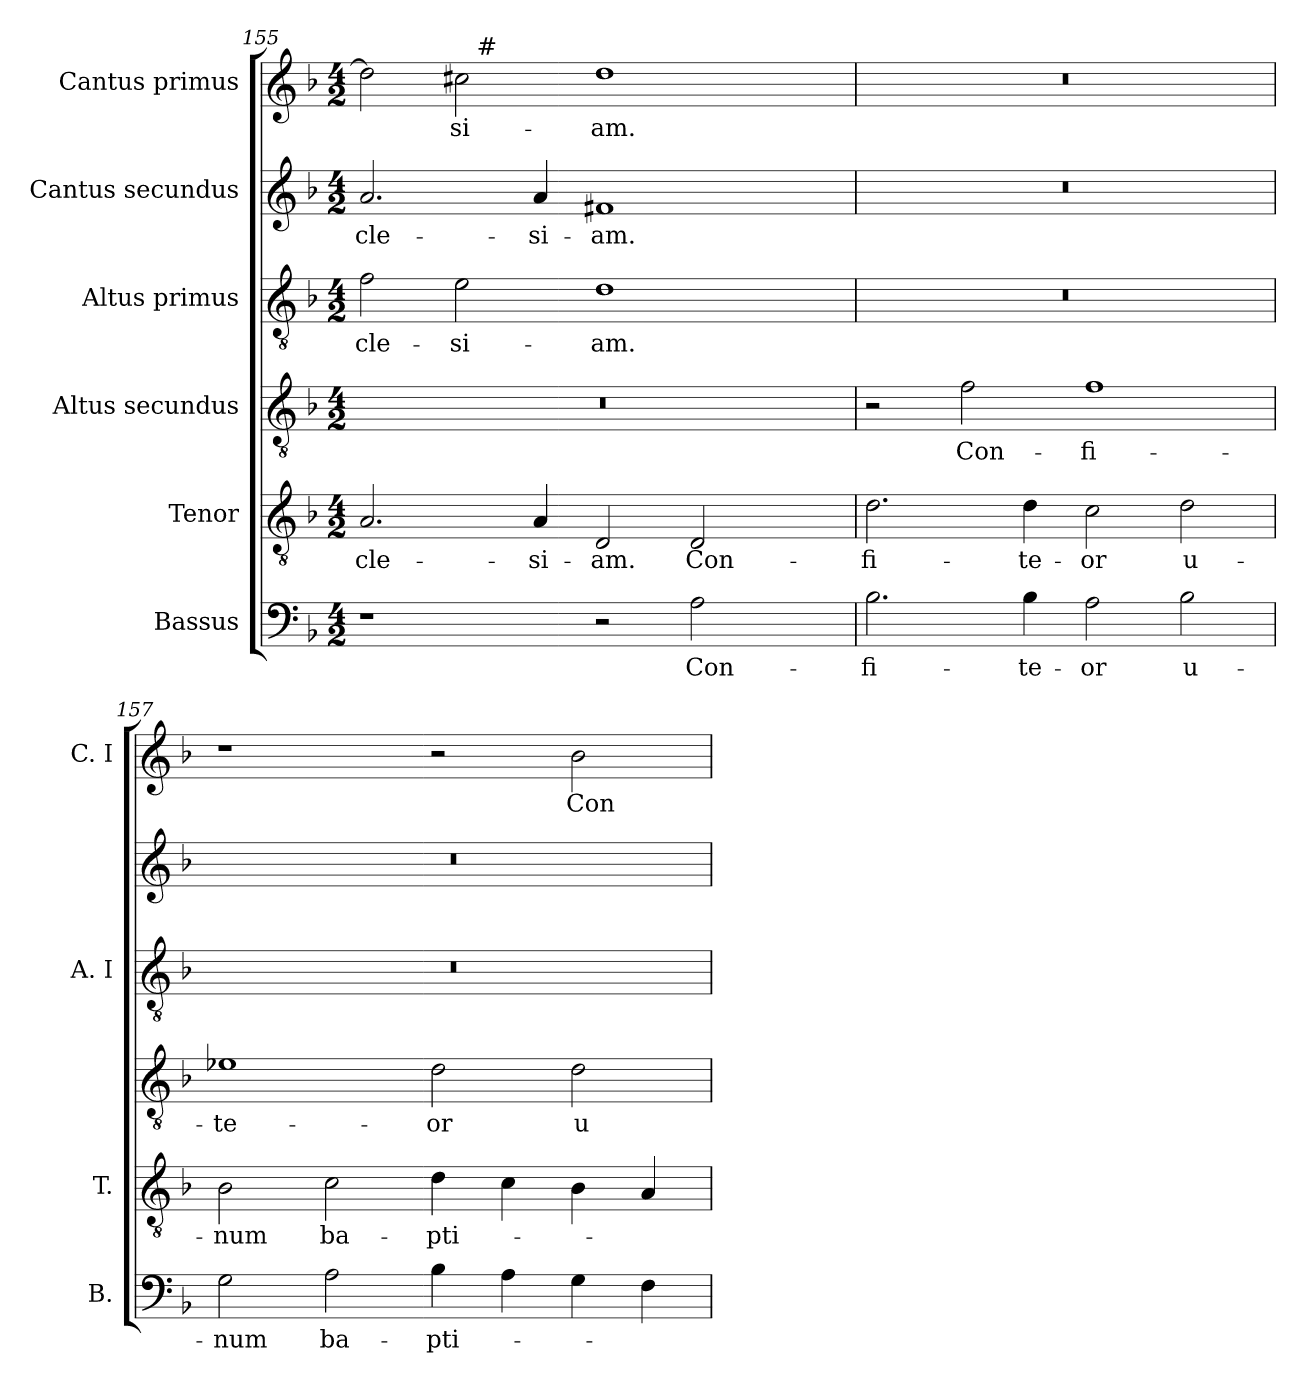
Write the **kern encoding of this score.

**kern	**text	**kern	**text	**kern	**text	**kern	**text	**kern	**text	**kern	**text
*part6	*part6	*part5	*part5	*part4	*part4	*part3	*part3	*part2	*part2	*part1	*part1
*staff6	*staff6	*staff5	*staff5	*staff4	*staff4	*staff3	*staff3	*staff2	*staff2	*staff1	*staff1
*I"Bassus	*	*I"Tenor	*	*I"Altus secundus	*	*I"Altus primus	*	*I"Cantus secundus	*	*I"Cantus primus	*
*I'B.	*	*I'T.	*	*	*	*I'A. I	*	*	*	*I'C. I	*
*clefF4	*	*clefGv2	*	*clefGv2	*	*clefGv2	*	*clefG2	*	*clefG2	*
*	*	*ITrd7c12	*	*ITrd7c12	*	*ITrd7c12	*	*	*	*	*
*k[b-]	*	*k[b-]	*	*k[b-]	*	*k[b-]	*	*k[b-]	*	*k[b-]	*
*d:	*	*d:	*	*d:	*	*d:	*	*d:	*	*d:	*
*M4/2	*	*M4/2	*	*M4/2	*	*M4/2	*	*M4/2	*	*M4/2	*
=155	=155	=155	=155	=155	=155	=155	=155	=155	=155	=155	=155
!	!	!	!LO:LY:b:color=#000000	!LO:N:vis=1	!	!	!	!	!	!	!
!	!	!	!	!	!	!	!LO:LY:b:color=#000000	!	!	!	!
!	!	!	!	!	!	!	!	!	!LO:LY:b:color=#000000	!	!
*	*	*	*	*	*	*	*	*	*	*^	*
1r	.	2.AAi/	-cle-	0r	.	2Fi\	-cle-	2.ai/	-cle-	2ddi\]	2ryy	.
!	!	!	!	!	!	!	!LO:LY:b:color=#000000	!	!	!	!	!
!	!	!	!	!	!	!	!	!	!	!	!	!LO:LY:b:color=#000000
.	.	.	.	.	.	2Ei\	-si-	.	.	2cc#i\	32ryy	-si-
.	.	.	.	.	.	.	.	.	.	.	256ryy	.
!	!	!	!	!	!	!	!	!	!	!	!LO:TX:a:t=#	!
.	.	.	.	.	.	.	.	.	.	.	1ryy	.
!	!	!	!LO:LY:b:color=#000000	!	!	!	!	!	!	!	!	!
!	!	!	!	!	!	!	!	!	!LO:LY:b:color=#000000	!	!	!
.	.	4AAi/	-si-	.	.	.	.	4ai/	-si-	.	.	.
!	!	!	!LO:LY:b:color=#000000	!	!	!	!	!	!	!	!	!
!	!	!	!	!	!	!	!LO:LY:b:color=#000000	!	!	!	!	!
!	!	!	!	!	!	!	!	!	!LO:LY:b:color=#000000	!	!	!
!	!	!	!	!	!	!	!	!	!	!	!	!LO:LY:b:color=#000000
2r	.	2DDi/	-am.	.	.	1Di	-am.	1f#Xi	-am.	1ddi	.	-am.
!	!LO:LY:b:color=#000000	!	!	!	!	!	!	!	!	!	!	!
!	!	!	!LO:LY:b:color=#000000	!	!	!	!	!	!	!	!	!
2Ai\	Con-	2DDi/	Con-	.	.	.	.	.	.	.	.	.
.	.	.	.	.	.	.	.	.	.	.	4ryy	.
.	.	.	.	.	.	.	.	.	.	.	8ryy	.
.	.	.	.	.	.	.	.	.	.	.	16ryy	.
.	.	.	.	.	.	.	.	.	.	.	64..ryy	.
*	*	*	*	*	*	*	*	*	*	*v	*v	*
=156	=156	=156	=156	=156	=156	=156	=156	=156	=156	=156	=156
*	*	*	*	*	*	*	*	*	*	*^	*
!	!LO:LY:b:color=#000000	!	!	!	!	!	!	!	!	!	!	!
*	*	*	*	*	*	*	*	*	*	*v	*v	*
*	*	*	*	*	*	*	*	*	*	*^	*
!	!	!	!LO:LY:b:color=#000000	!	!	!LO:N:vis=1	!	!LO:N:vis=1	!	!LO:N:vis=1	!	!
*	*	*	*	*	*	*	*	*	*	*v	*v	*
2.B-i\	-fi-	2.Di\	-fi-	2r	.	0r	.	0r	.	0r	.
!	!	!	!	!	!LO:LY:b:color=#000000	!	!	!	!	!	!
.	.	.	.	2Fi\	Con-	.	.	.	.	.	.
!	!LO:LY:b:color=#000000	!	!	!	!	!	!	!	!	!	!
!	!	!	!LO:LY:b:color=#000000	!	!	!	!	!	!	!	!
4B-i\	-te-	4Di\	-te-	.	.	.	.	.	.	.	.
!	!LO:LY:b:color=#000000	!	!	!	!	!	!	!	!	!	!
!	!	!	!LO:LY:b:color=#000000	!	!	!	!	!	!	!	!
!	!	!	!	!	!LO:LY:b:color=#000000	!	!	!	!	!	!
2Ai\	-or	2Ci\	-or	1Fi	-fi-	.	.	.	.	.	.
!	!LO:LY:b:color=#000000	!	!	!	!	!	!	!	!	!	!
!	!	!	!LO:LY:b:color=#000000	!	!	!	!	!	!	!	!
2B-i\	u-	2Di\	u-	.	.	.	.	.	.	.	.
=157	=157	=157	=157	=157	=157	=157	=157	=157	=157	=157	=157
!	!LO:LY:b:color=#000000	!	!	!	!	!	!	!	!	!	!
!	!	!	!LO:LY:b:color=#000000	!	!	!	!	!	!	!	!
!	!	!	!	!	!LO:LY:b:color=#000000	!LO:N:vis=1	!	!LO:N:vis=1	!	!	!
2Gi\	-num	2BB-i\	-num	1E-Xi	-te-	0r	.	0r	.	1r	.
!	!LO:LY:b:color=#000000	!	!	!	!	!	!	!	!	!	!
!	!	!	!LO:LY:b:color=#000000	!	!	!	!	!	!	!	!
2Ai\	ba-	2Ci\	ba-	.	.	.	.	.	.	.	.
!	!LO:LY:b:color=#000000	!	!	!	!	!	!	!	!	!	!
!	!	!	!LO:LY:b:color=#000000	!	!	!	!	!	!	!	!
!	!	!	!	!	!LO:LY:b:color=#000000	!	!	!	!	!	!
4B-i\	-pti-	4Di\	-pti-	2Di\	-or	.	.	.	.	2r	.
4Ai\	.	4Ci\	.	.	.	.	.	.	.	.	.
!	!	!	!	!	!LO:LY:b:color=#000000	!	!	!	!	!	!
!	!	!	!	!	!	!	!	!	!	!	!LO:LY:b:color=#000000
4Gi\	.	4BB-i\	.	2Di\	u-	.	.	.	.	2b-i\	Con-
4Fi\	.	4AAi/	.	.	.	.	.	.	.	.	.
=	=	=	=	=	=	=	=	=	=	=	=
*-	*-	*-	*-	*-	*-	*-	*-	*-	*-	*-	*-
